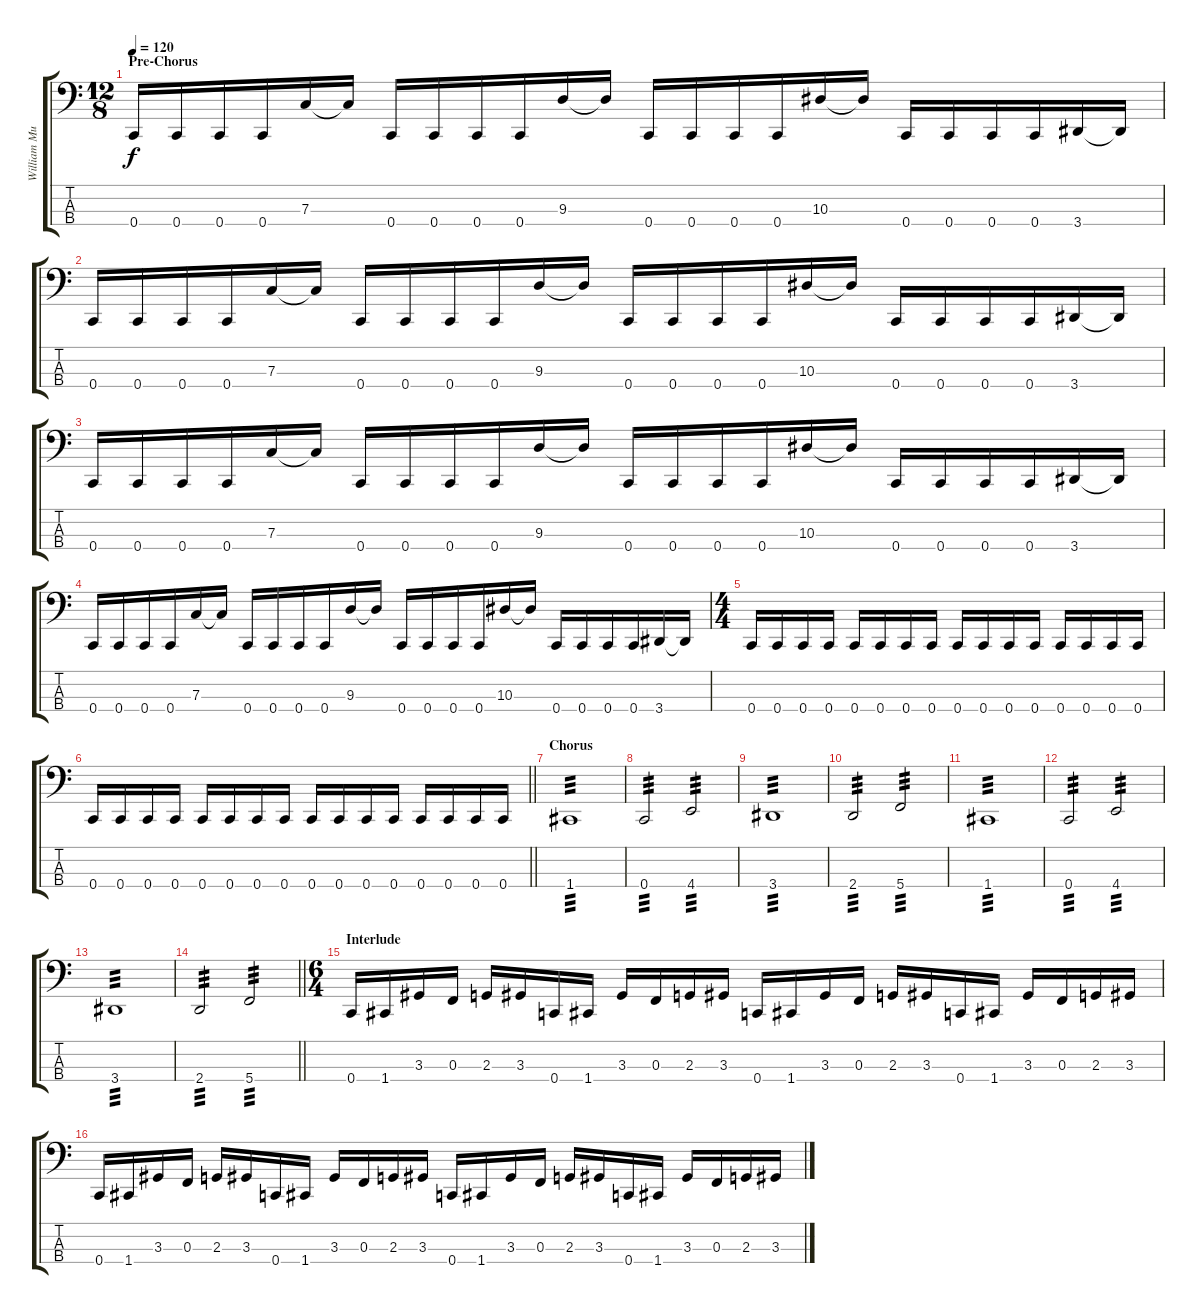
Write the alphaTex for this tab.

\track ("William Murderface (Bass)" "William Mu") {instrument electricbasspick}
\staff {score tabs}
\tuning (Eb2 Bb1 F1 C1) {hide}
\ts (12 8)
\section ("" "Pre-Chorus")
\tempo 120
\clef f4
\ks c
0.4.16{dy f} 0.4.16 0.4.16 0.4.16 7.3.16 7.3{t}.16 0.4.16 0.4.16 0.4.16 0.4.16 9.3.16 9.3{t}.16 0.4.16 0.4.16 0.4.16 0.4.16 10.3.16 10.3{t}.16 0.4.16 0.4.16 0.4.16 0.4.16 3.4.16 3.4{t}.16 |
0.4.16 0.4.16 0.4.16 0.4.16 7.3.16 7.3{t}.16 0.4.16 0.4.16 0.4.16 0.4.16 9.3.16 9.3{t}.16 0.4.16 0.4.16 0.4.16 0.4.16 10.3.16 10.3{t}.16 0.4.16 0.4.16 0.4.16 0.4.16 3.4.16 3.4{t}.16 |
0.4.16 0.4.16 0.4.16 0.4.16 7.3.16 7.3{t}.16 0.4.16 0.4.16 0.4.16 0.4.16 9.3.16 9.3{t}.16 0.4.16 0.4.16 0.4.16 0.4.16 10.3.16 10.3{t}.16 0.4.16 0.4.16 0.4.16 0.4.16 3.4.16 3.4{t}.16 |
0.4.16 0.4.16 0.4.16 0.4.16 7.3.16 7.3{t}.16 0.4.16 0.4.16 0.4.16 0.4.16 9.3.16 9.3{t}.16 0.4.16 0.4.16 0.4.16 0.4.16 10.3.16 10.3{t}.16 0.4.16 0.4.16 0.4.16 0.4.16 3.4.16 3.4{t}.16 |
\ts (4 4)
0.4.16 0.4.16 0.4.16 0.4.16 0.4.16 0.4.16 0.4.16 0.4.16 0.4.16 0.4.16 0.4.16 0.4.16 0.4.16 0.4.16 0.4.16 0.4.16 |
\barLineRight lightlight
0.4.16 0.4.16 0.4.16 0.4.16 0.4.16 0.4.16 0.4.16 0.4.16 0.4.16 0.4.16 0.4.16 0.4.16 0.4.16 0.4.16 0.4.16 0.4.16 |
\section ("" "Chorus")
1.4.1{tp 3} |
0.4.2{tp 3} 4.4.2{tp 3} |
3.4.1{tp 3} |
2.4.2{tp 3} 5.4.2{tp 3} |
1.4.1{tp 3} |
0.4.2{tp 3} 4.4.2{tp 3} |
3.4.1{tp 3} |
\barLineRight lightlight
2.4.2{tp 3} 5.4.2{tp 3} |
\ts (6 4)
\section ("" "Interlude")
0.4.16 1.4.16 3.3.16 0.3.16 2.3.16 3.3.16 0.4.16 1.4.16 3.3.16 0.3.16 2.3.16 3.3.16 0.4.16 1.4.16 3.3.16 0.3.16 2.3.16 3.3.16 0.4.16 1.4.16 3.3.16 0.3.16 2.3.16 3.3.16 |
0.4.16 1.4.16 3.3.16 0.3.16 2.3.16 3.3.16 0.4.16 1.4.16 3.3.16 0.3.16 2.3.16 3.3.16 0.4.16 1.4.16 3.3.16 0.3.16 2.3.16 3.3.16 0.4.16 1.4.16 3.3.16 0.3.16 2.3.16 3.3.16
